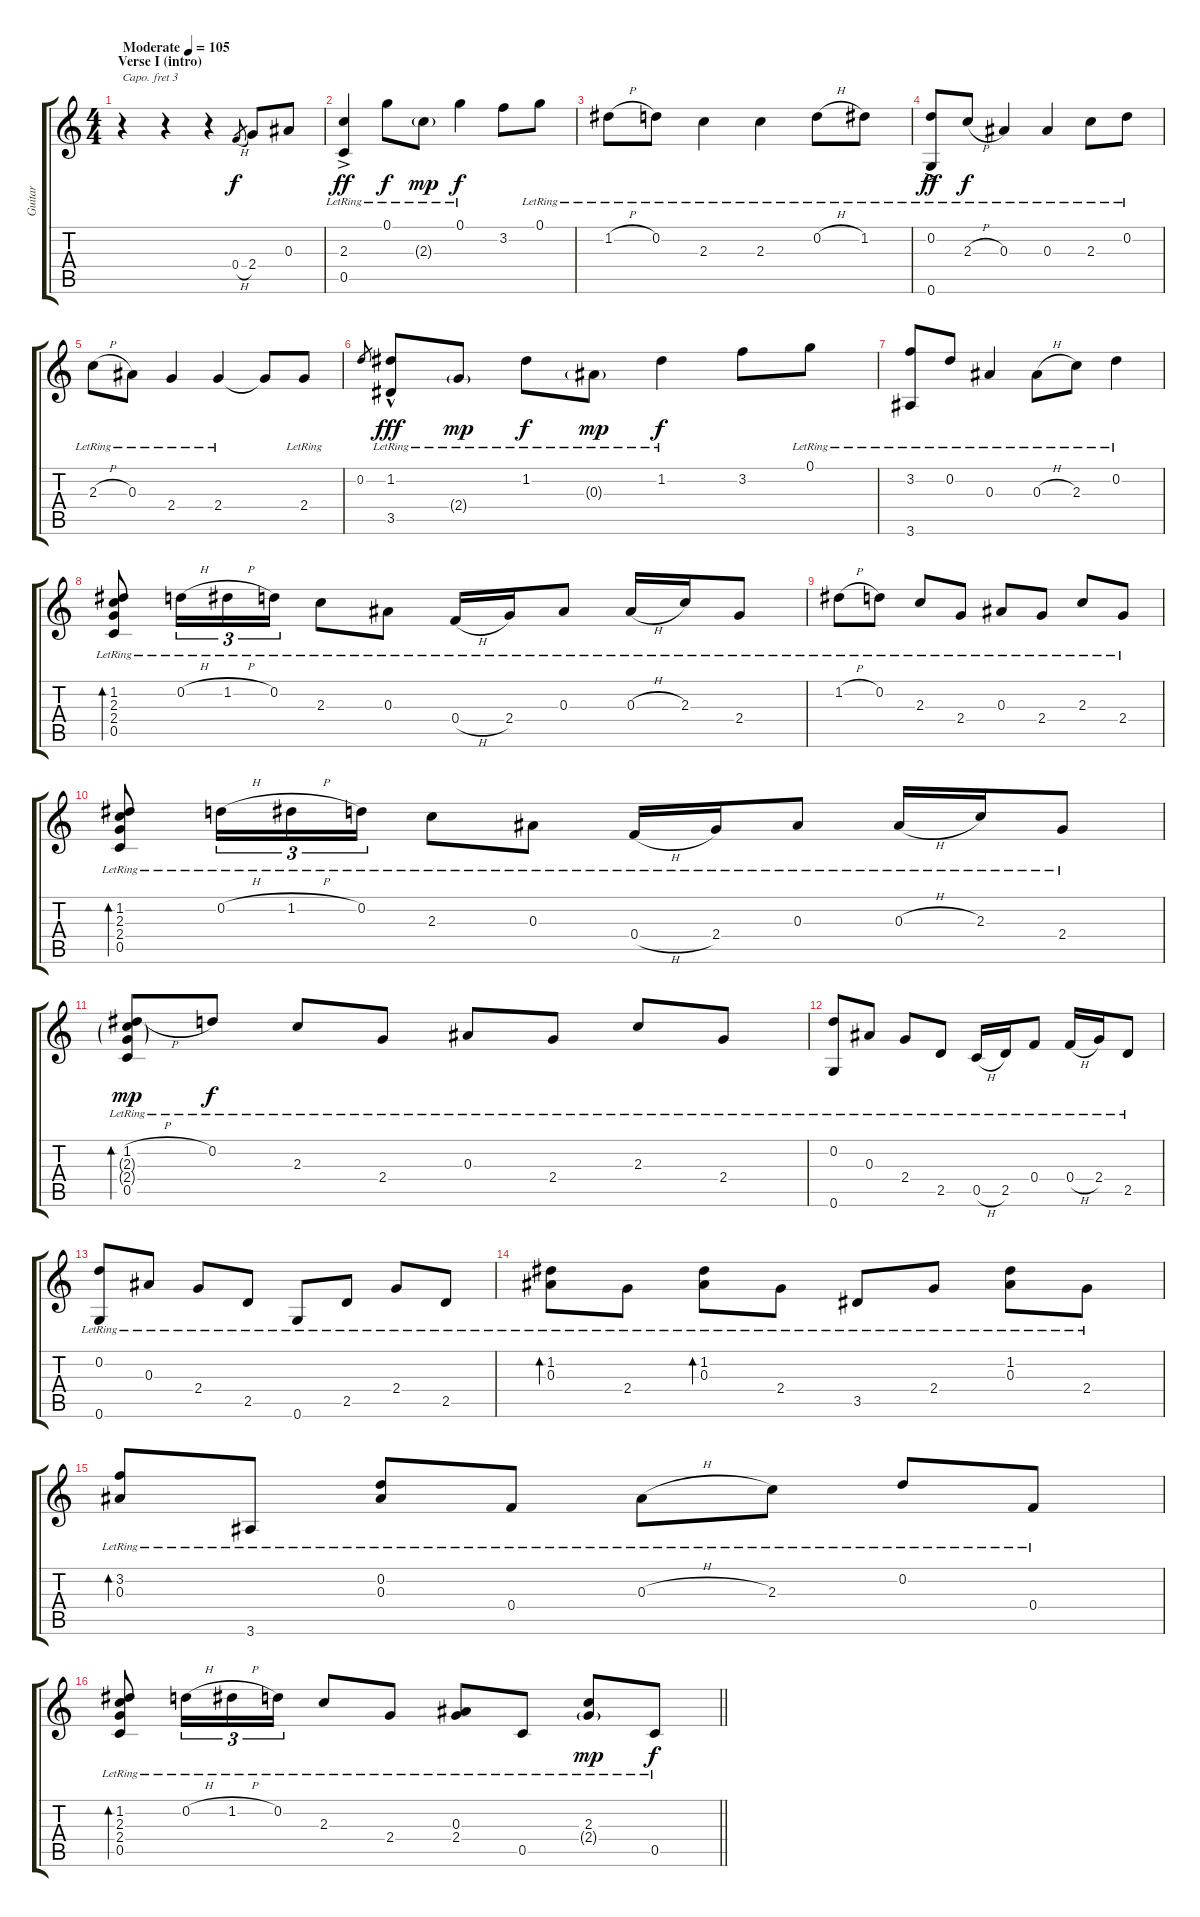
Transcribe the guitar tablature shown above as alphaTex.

\track ("Guitar " "Guitar ") {instrument acousticguitarsteel}
\staff {score tabs}
\capo 3
\tuning (E4 B3 G3 D3 A2 E2) {hide}
\ts (4 4)
\section ("" "Verse I (intro)")
\tempo (105 "Moderate")
\clef g2
\ks c
r.4{dy f instrument acousticguitarsteel} r.4 r.4 0.4{h}.8{gr} 2.4.8 0.3.8 |
(2.3{ac lr} 0.5{lr}).4{dy ff} 0.1{lr}.8{dy f} 2.3{g lr}.8{dy mp} 0.1{lr}.4{dy f} 3.2.8 0.1{lr}.8 |
1.2{h lr}.8 0.2{lr}.8 2.3{lr}.4 2.3{lr}.4 0.2{h lr}.8 1.2{lr}.8 |
(0.2{ac lr} 0.6{lr}).8{dy ff} 2.3{h lr}.8{dy f} 0.3{lr}.4 0.3{lr}.4 2.3{lr}.8 0.2{lr}.8 |
2.3{h lr}.8 0.3{lr}.8 2.4{lr}.4 2.4{lr}.4 2.4{t}.8 2.4{lr}.8 |
0.2.8{gr} (1.2{hac lr} 3.5{lr}).8{dy fff} 2.4{g lr}.8{dy mp} 1.2{lr}.8{dy f} 0.3{g lr}.8{dy mp} 1.2{lr}.4{dy f} 3.2.8 0.1{lr}.8 |
(3.2{lr} 3.6{lr}).8 0.2{lr}.8 0.3{lr}.4 0.3{h lr}.8 2.3{lr}.8 0.2{lr}.4 |
(1.2{lr} 2.3{lr} 2.4{lr} 0.5{lr}).8{bd 60} 0.2{h lr}.16{tu (3 2)} 1.2{h lr}.16{tu (3 2)} 0.2{lr}.16{tu (3 2)} 2.3{lr}.8 0.3{lr}.8 0.4{h lr}.16 2.4{lr}.16 0.3{lr}.8 0.3{h lr}.16 2.3{lr}.16 2.4{lr}.8 |
1.2{h lr}.8 0.2{lr}.8 2.3{lr}.8 2.4{lr}.8 0.3{lr}.8 2.4{lr}.8 2.3{lr}.8 2.4{lr}.8 |
(1.2{lr} 2.3{lr} 2.4{lr} 0.5{lr}).8{bd 120} 0.2{h lr}.16{tu (3 2)} 1.2{h lr}.16{tu (3 2)} 0.2{lr}.16{tu (3 2)} 2.3{lr}.8 0.3{lr}.8 0.4{h lr}.16 2.4{lr}.16 0.3{lr}.8 0.3{h lr}.16 2.3{lr}.16 2.4{lr}.8 |
(1.2{h lr} 2.3{g lr} 2.4{g lr} 0.5{lr}).8{bd 60 dy mp} 0.2{lr}.8{dy f} 2.3{lr}.8 2.4{lr}.8 0.3{lr}.8 2.4{lr}.8 2.3{lr}.8 2.4{lr}.8 |
(0.2{lr} 0.6{lr}).8 0.3{lr}.8 2.4{lr}.8 2.5{lr}.8 0.5{h lr}.16 2.5{lr}.16 0.4{lr}.8 0.4{h lr}.16 2.4{lr}.16 2.5{lr}.8 |
(0.2{lr} 0.6{lr}).8 0.3{lr}.8 2.4{lr}.8 2.5{lr}.8 0.6{lr}.8 2.5{lr}.8 2.4{lr}.8 2.5{lr}.8 |
(1.2{lr} 0.3{lr}).8{bd 60} 2.4{lr}.8 (1.2{lr} 0.3{lr}).8{bd 60} 2.4{lr}.8 3.5{lr}.8 2.4{lr}.8 (1.2{lr} 0.3{lr}).8 2.4{lr}.8 |
(3.2{lr} 0.3{lr}).8{bd 60} 3.6{lr}.8 (0.2{lr} 0.3{lr}).8 0.4{lr}.8 0.3{h lr}.8 2.3{lr}.8 0.2{lr}.8 0.4{lr}.8 |
\barLineRight lightlight
(1.2{lr} 2.3{lr} 2.4{lr} 0.5{lr}).8{bd 120} 0.2{h lr}.16{tu (3 2)} 1.2{h lr}.16{tu (3 2)} 0.2{lr}.16{tu (3 2)} 2.3{lr}.8 2.4{lr}.8 (0.3{lr} 2.4{lr}).8 0.5{lr}.8 (2.3{lr} 2.4{g lr}).8{dy mp} 0.5{lr}.8{dy f}
